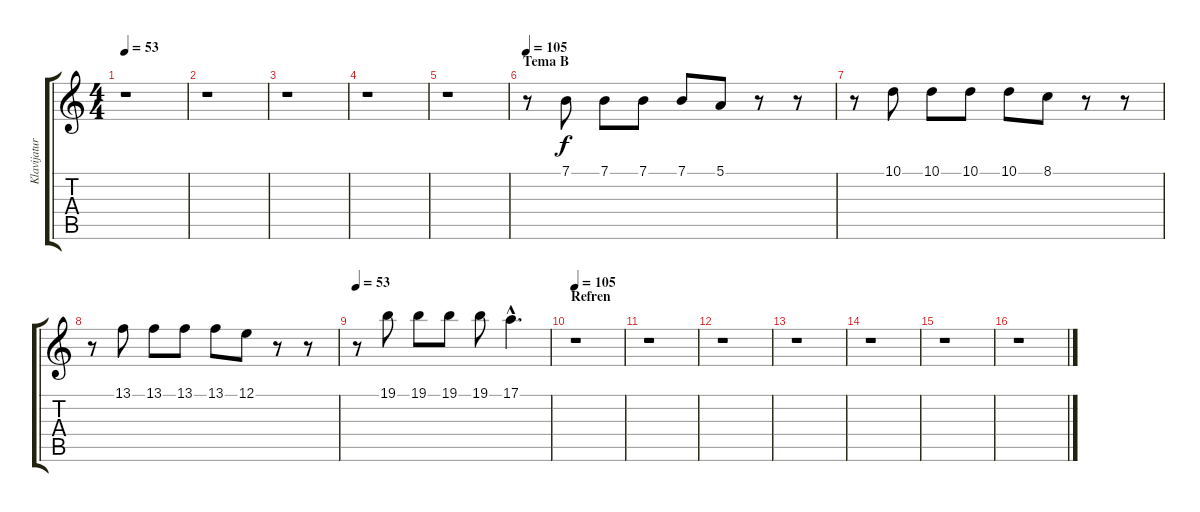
\track ("Klavijature II" "Klavijatur") {instrument stringensemble1}
\staff {score tabs}
\tuning (E4 B3 G3 D3 A2 E2) {hide}
\ts (4 4)
\tempo 53
\clef g2
\ks c
r.1{dy f} |
r.1 |
r.1 |
r.1 |
r.1 |
\section ("" "Tema B")
\tempo 105
r.8 7.1.8 7.1.8 7.1.8 7.1.8 5.1.8 r.8 r.8 |
r.8 10.1.8 10.1.8 10.1.8 10.1.8 8.1.8 r.8 r.8 |
r.8 13.1.8 13.1.8 13.1.8 13.1.8 12.1.8 r.8 r.8 |
\tempo 53
r.8 19.1.8 19.1.8 19.1.8 19.1.8 17.1{hac}.4{d} |
\section ("" "Refren")
\tempo 105
r.1 |
r.1 |
r.1 |
r.1 |
r.1 |
r.1 |
r.1
